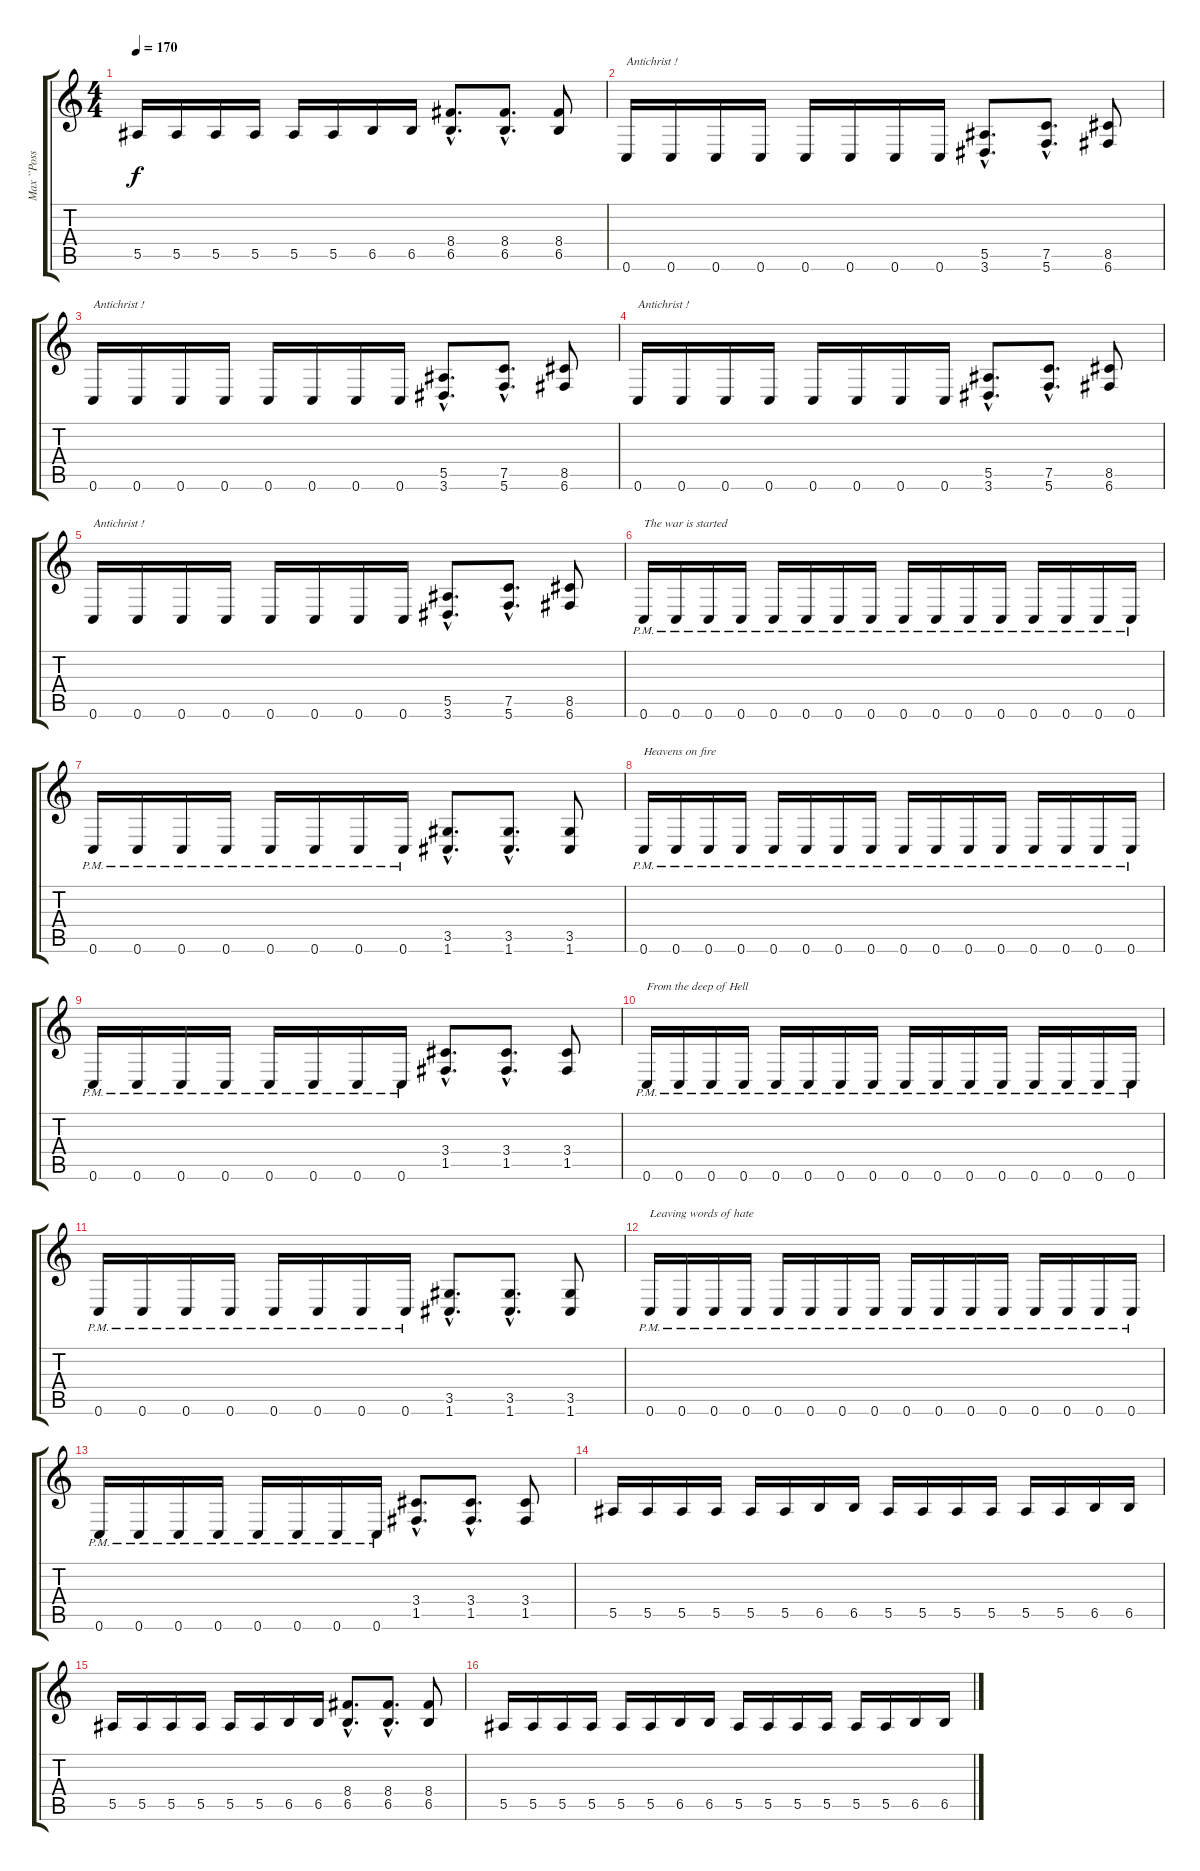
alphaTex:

\track ("Max ``Possessed`` Cavalera" "Max ``Poss") {instrument distortionguitar}
\staff {score tabs}
\tuning (C4 G3 Eb3 Bb2 F2 C2) {hide}
\ts (4 4)
\tempo 170
\clef g2
\ks c
5.5.16{dy f} 5.5.16 5.5.16 5.5.16 5.5.16 5.5.16 6.5.16 6.5.16 (8.4{hac} 6.5{hac}).8{d} (8.4{hac} 6.5{hac}).8{d} (8.4 6.5).8 |
0.6.16{txt "Antichrist !"} 0.6.16 0.6.16 0.6.16 0.6.16 0.6.16 0.6.16 0.6.16 (5.5{hac} 3.6{hac}).8{d} (7.5{hac} 5.6{hac}).8{d} (8.5 6.6).8 |
0.6.16{txt "Antichrist !"} 0.6.16 0.6.16 0.6.16 0.6.16 0.6.16 0.6.16 0.6.16 (5.5{hac} 3.6{hac}).8{d} (7.5{hac} 5.6{hac}).8{d} (8.5 6.6).8 |
0.6.16{txt "Antichrist !"} 0.6.16 0.6.16 0.6.16 0.6.16 0.6.16 0.6.16 0.6.16 (5.5{hac} 3.6{hac}).8{d} (7.5{hac} 5.6{hac}).8{d} (8.5 6.6).8 |
0.6.16{txt "Antichrist !"} 0.6.16 0.6.16 0.6.16 0.6.16 0.6.16 0.6.16 0.6.16 (5.5{hac} 3.6{hac}).8{d} (7.5{hac} 5.6{hac}).8{d} (8.5 6.6).8 |
0.6{pm}.16{txt "The war is started "} 0.6{pm}.16 0.6{pm}.16 0.6{pm}.16 0.6{pm}.16 0.6{pm}.16 0.6{pm}.16 0.6{pm}.16 0.6{pm}.16 0.6{pm}.16 0.6{pm}.16 0.6{pm}.16 0.6{pm}.16 0.6{pm}.16 0.6{pm}.16 0.6{pm}.16 |
0.6{pm}.16 0.6{pm}.16 0.6{pm}.16 0.6{pm}.16 0.6{pm}.16 0.6{pm}.16 0.6{pm}.16 0.6{pm}.16 (3.5{hac} 1.6{hac}).8{d} (3.5{hac} 1.6{hac}).8{d} (3.5 1.6).8 |
0.6{pm}.16{txt "Heavens on fire "} 0.6{pm}.16 0.6{pm}.16 0.6{pm}.16 0.6{pm}.16 0.6{pm}.16 0.6{pm}.16 0.6{pm}.16 0.6{pm}.16 0.6{pm}.16 0.6{pm}.16 0.6{pm}.16 0.6{pm}.16 0.6{pm}.16 0.6{pm}.16 0.6{pm}.16 |
0.6{pm}.16 0.6{pm}.16 0.6{pm}.16 0.6{pm}.16 0.6{pm}.16 0.6{pm}.16 0.6{pm}.16 0.6{pm}.16 (3.4{hac} 1.5{hac}).8{d} (3.4{hac} 1.5{hac}).8{d} (3.4 1.5).8 |
0.6{pm}.16{txt "From the deep of Hell "} 0.6{pm}.16 0.6{pm}.16 0.6{pm}.16 0.6{pm}.16 0.6{pm}.16 0.6{pm}.16 0.6{pm}.16 0.6{pm}.16 0.6{pm}.16 0.6{pm}.16 0.6{pm}.16 0.6{pm}.16 0.6{pm}.16 0.6{pm}.16 0.6{pm}.16 |
0.6{pm}.16 0.6{pm}.16 0.6{pm}.16 0.6{pm}.16 0.6{pm}.16 0.6{pm}.16 0.6{pm}.16 0.6{pm}.16 (3.5{hac} 1.6{hac}).8{d} (3.5{hac} 1.6{hac}).8{d} (3.5 1.6).8 |
0.6{pm}.16{txt "Leaving words of hate "} 0.6{pm}.16 0.6{pm}.16 0.6{pm}.16 0.6{pm}.16 0.6{pm}.16 0.6{pm}.16 0.6{pm}.16 0.6{pm}.16 0.6{pm}.16 0.6{pm}.16 0.6{pm}.16 0.6{pm}.16 0.6{pm}.16 0.6{pm}.16 0.6{pm}.16 |
0.6{pm}.16 0.6{pm}.16 0.6{pm}.16 0.6{pm}.16 0.6{pm}.16 0.6{pm}.16 0.6{pm}.16 0.6{pm}.16 (3.4{hac} 1.5{hac}).8{d} (3.4{hac} 1.5{hac}).8{d} (3.4 1.5).8 |
5.5.16 5.5.16 5.5.16 5.5.16 5.5.16 5.5.16 6.5.16 6.5.16 5.5.16 5.5.16 5.5.16 5.5.16 5.5.16 5.5.16 6.5.16 6.5.16 |
5.5.16 5.5.16 5.5.16 5.5.16 5.5.16 5.5.16 6.5.16 6.5.16 (8.4{hac} 6.5{hac}).8{d} (8.4{hac} 6.5{hac}).8{d} (8.4 6.5).8 |
5.5.16 5.5.16 5.5.16 5.5.16 5.5.16 5.5.16 6.5.16 6.5.16 5.5.16 5.5.16 5.5.16 5.5.16 5.5.16 5.5.16 6.5.16 6.5.16
